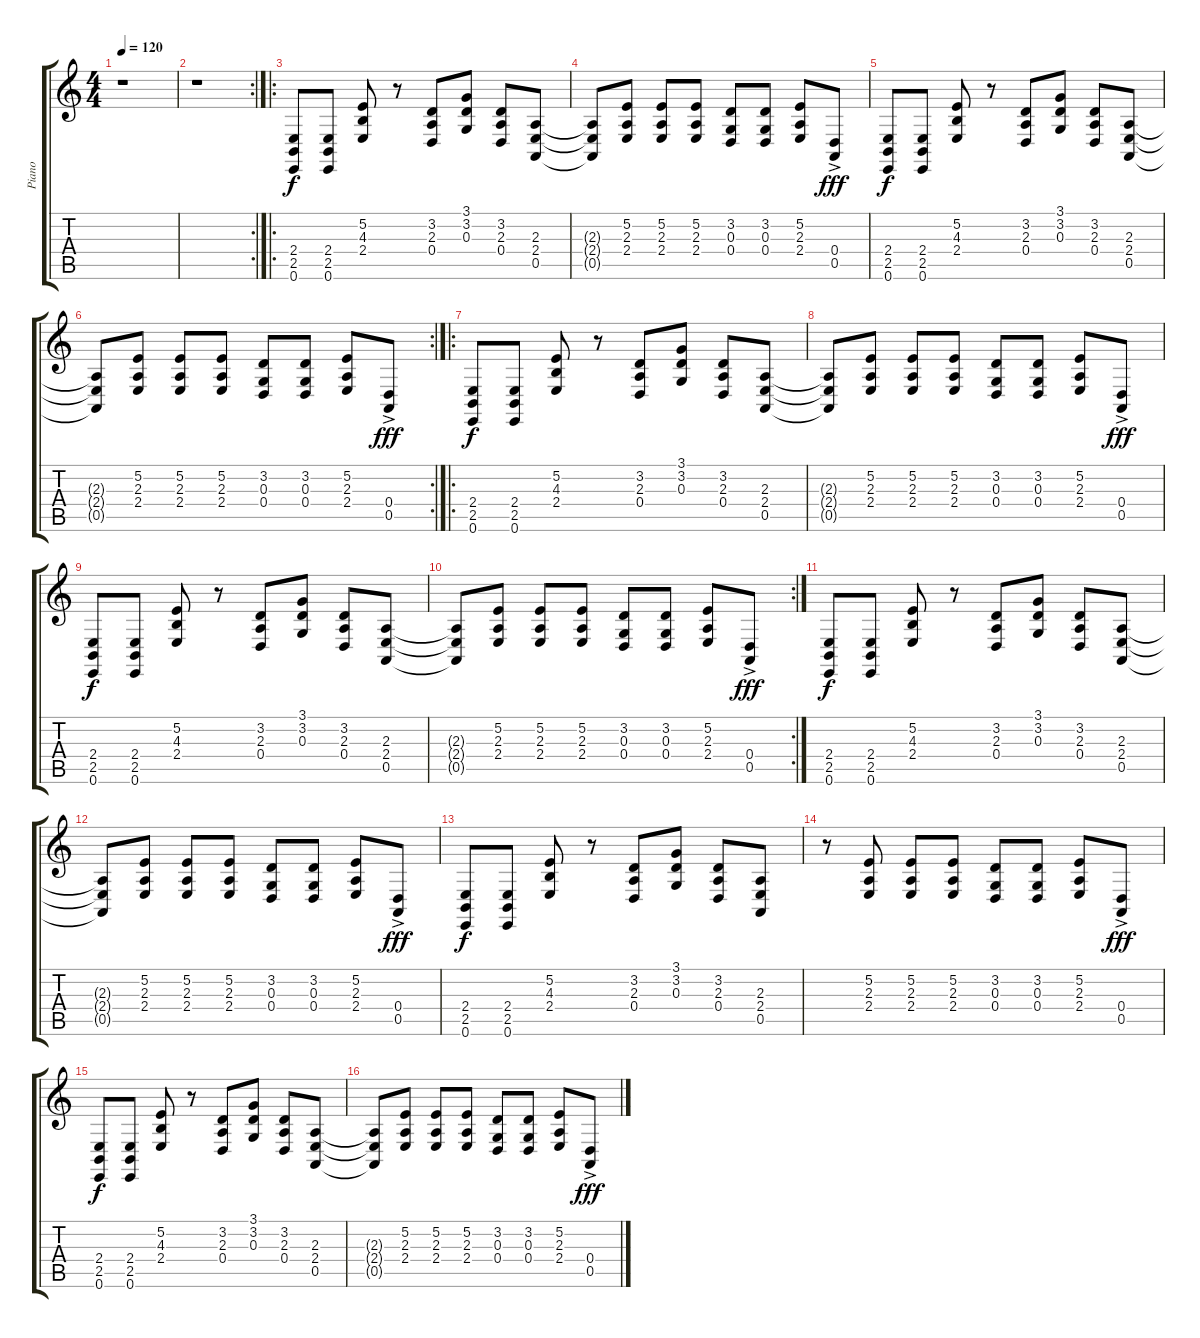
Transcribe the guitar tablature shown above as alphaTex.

\track ("Piano" "Piano") {instrument acousticgrandpiano}
\staff {score tabs}
\tuning (E4 B3 G3 D3 A2 E2) {hide}
\ts (4 4)
\tempo 120
\clef g2
\ks c
r.1{dy f} |
\rc 2
r.1 |
\ro
(2.4 2.5 0.6).8 (2.4 2.5 0.6).8 (5.2 4.3 2.4).8 r.8 (3.2 2.3 0.4).8 (3.1 3.2 0.3).8 (3.2 2.3 0.4).8 (2.3 2.4 0.5).8 |
(2.3{t} 2.4{t} 0.5{t}).8 (5.2 2.3 2.4).8 (5.2 2.3 2.4).8 (5.2 2.3 2.4).8 (3.2 0.3 0.4).8 (3.2 0.3 0.4).8 (5.2 2.3 2.4).8 (0.4{ac} 0.5{ac}).8{dy fff} |
(2.4 2.5 0.6).8{dy f} (2.4 2.5 0.6).8 (5.2 4.3 2.4).8 r.8 (3.2 2.3 0.4).8 (3.1 3.2 0.3).8 (3.2 2.3 0.4).8 (2.3 2.4 0.5).8 |
\rc 2
(2.3{t} 2.4{t} 0.5{t}).8 (5.2 2.3 2.4).8 (5.2 2.3 2.4).8 (5.2 2.3 2.4).8 (3.2 0.3 0.4).8 (3.2 0.3 0.4).8 (5.2 2.3 2.4).8 (0.4{ac} 0.5{ac}).8{dy fff} |
\ro
(2.4 2.5 0.6).8{dy f} (2.4 2.5 0.6).8 (5.2 4.3 2.4).8 r.8 (3.2 2.3 0.4).8 (3.1 3.2 0.3).8 (3.2 2.3 0.4).8 (2.3 2.4 0.5).8 |
(2.3{t} 2.4{t} 0.5{t}).8 (5.2 2.3 2.4).8 (5.2 2.3 2.4).8 (5.2 2.3 2.4).8 (3.2 0.3 0.4).8 (3.2 0.3 0.4).8 (5.2 2.3 2.4).8 (0.4{ac} 0.5{ac}).8{dy fff} |
(2.4 2.5 0.6).8{dy f} (2.4 2.5 0.6).8 (5.2 4.3 2.4).8 r.8 (3.2 2.3 0.4).8 (3.1 3.2 0.3).8 (3.2 2.3 0.4).8 (2.3 2.4 0.5).8 |
\rc 2
(2.3{t} 2.4{t} 0.5{t}).8 (5.2 2.3 2.4).8 (5.2 2.3 2.4).8 (5.2 2.3 2.4).8 (3.2 0.3 0.4).8 (3.2 0.3 0.4).8 (5.2 2.3 2.4).8 (0.4{ac} 0.5{ac}).8{dy fff} |
(2.4 2.5 0.6).8{dy f} (2.4 2.5 0.6).8 (5.2 4.3 2.4).8 r.8 (3.2 2.3 0.4).8 (3.1 3.2 0.3).8 (3.2 2.3 0.4).8 (2.3 2.4 0.5).8 |
(2.3{t} 2.4{t} 0.5{t}).8 (5.2 2.3 2.4).8 (5.2 2.3 2.4).8 (5.2 2.3 2.4).8 (3.2 0.3 0.4).8 (3.2 0.3 0.4).8 (5.2 2.3 2.4).8 (0.4{ac} 0.5{ac}).8{dy fff} |
(2.4 2.5 0.6).8{dy f} (2.4 2.5 0.6).8 (5.2 4.3 2.4).8 r.8 (3.2 2.3 0.4).8 (3.1 3.2 0.3).8 (3.2 2.3 0.4).8 (2.3 2.4 0.5).8 |
r.8 (5.2 2.3 2.4).8 (5.2 2.3 2.4).8 (5.2 2.3 2.4).8 (3.2 0.3 0.4).8 (3.2 0.3 0.4).8 (5.2 2.3 2.4).8 (0.4{ac} 0.5{ac}).8{dy fff} |
(2.4 2.5 0.6).8{dy f} (2.4 2.5 0.6).8 (5.2 4.3 2.4).8 r.8 (3.2 2.3 0.4).8 (3.1 3.2 0.3).8 (3.2 2.3 0.4).8 (2.3 2.4 0.5).8 |
(2.3{t} 2.4{t} 0.5{t}).8 (5.2 2.3 2.4).8 (5.2 2.3 2.4).8 (5.2 2.3 2.4).8 (3.2 0.3 0.4).8 (3.2 0.3 0.4).8 (5.2 2.3 2.4).8 (0.4{ac} 0.5{ac}).8{dy fff}
